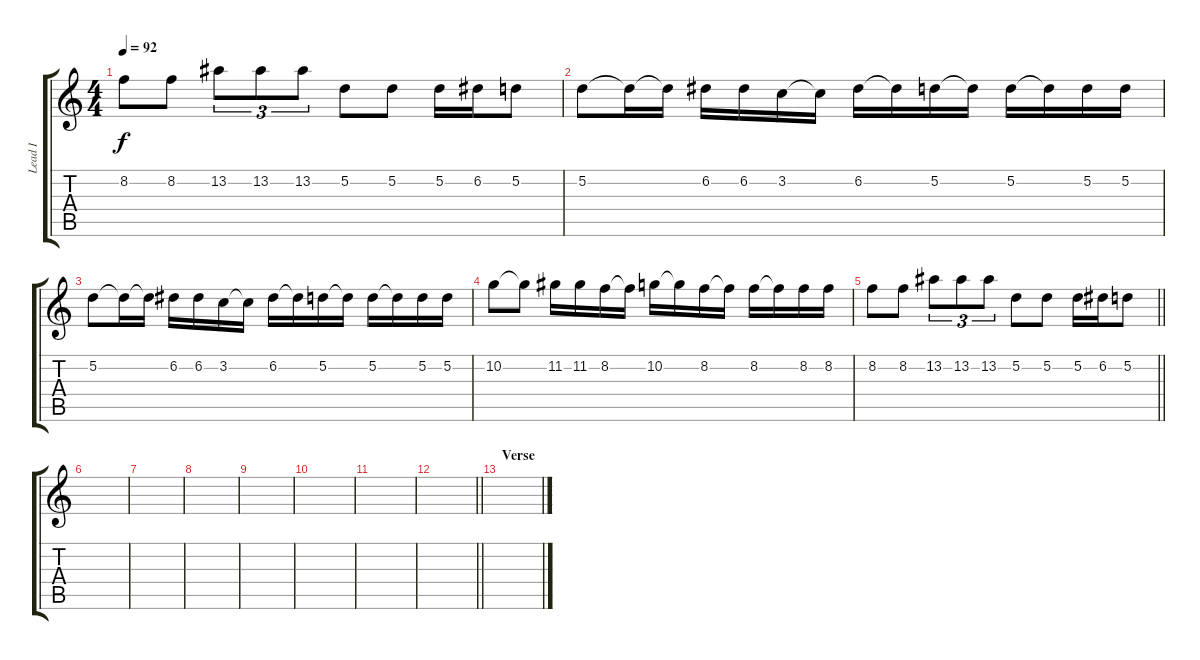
\track ("Lead I" "Lead I") {instrument overdrivenguitar}
\staff {score tabs}
\tuning (D4 A3 F3 C3 G2 D2) {hide}
\ts (4 4)
\tempo 92
\clef g2
\ks c
8.2.8{dy f} 8.2.8 13.2.8{tu (3 2)} 13.2.8{tu (3 2)} 13.2.8{tu (3 2)} 5.2.8 5.2.8 5.2.16 6.2.16 5.2.8 |
5.2.8 5.2{t}.16 5.2{t}.16 6.2.16 6.2.16 3.2.16 3.2{t}.16 6.2.16 6.2{t}.16 5.2.16 5.2{t}.16 5.2.16 5.2{t}.16 5.2.16 5.2.16 |
5.2.8 5.2{t}.16 5.2{t}.16 6.2.16 6.2.16 3.2.16 3.2{t}.16 6.2.16 6.2{t}.16 5.2.16 5.2{t}.16 5.2.16 5.2{t}.16 5.2.16 5.2.16 |
10.2.8 10.2{t}.8 11.2.16 11.2.16 8.2.16 8.2{t}.16 10.2.16 10.2{t}.16 8.2.16 8.2{t}.16 8.2.16 8.2{t}.16 8.2.16 8.2.16 |
\barLineRight lightlight
8.2.8 8.2.8 13.2.8{tu (3 2)} 13.2.8{tu (3 2)} 13.2.8{tu (3 2)} 5.2.8 5.2.8 5.2.16 6.2.16 5.2.8 |
\section ("" "")
|
|
|
|
|
|
\barLineRight lightlight
|
\section ("" "Verse")
